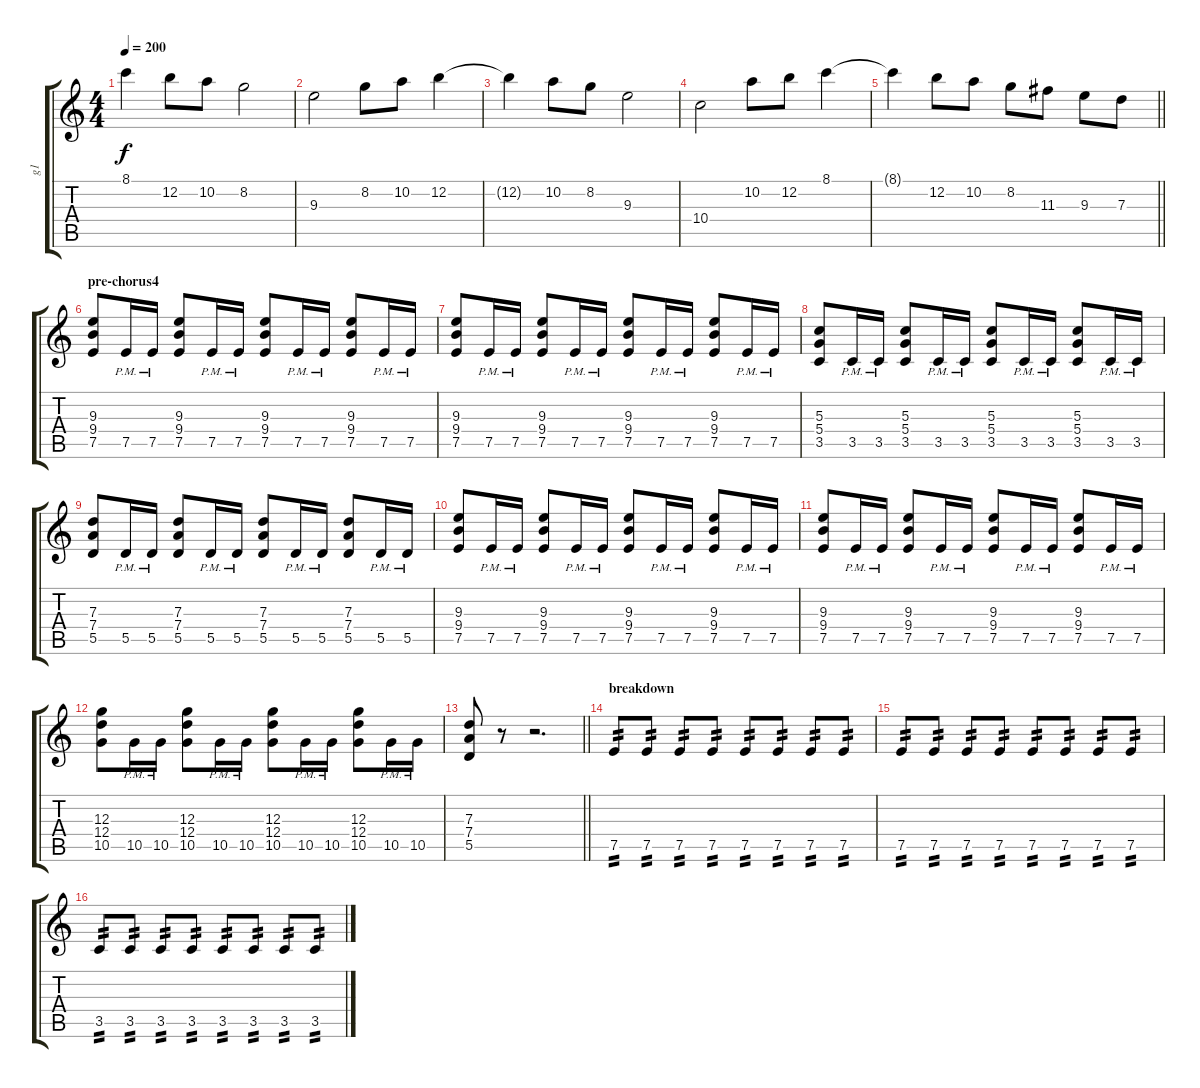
\track ("g1" "g1") {instrument distortionguitar}
\staff {score tabs}
\tuning (E4 B3 G3 D3 A2 E2) {hide}
\ts (4 4)
\tempo 200
\clef g2
\ks c
8.1{t}.4{dy f} 12.2.8 10.2.8 8.2.2 |
9.3.2 8.2.8 10.2.8 12.2.4 |
12.2{t}.4 10.2.8 8.2.8 9.3.2 |
10.4.2 10.2.8 12.2.8 8.1.4 |
\barLineRight lightlight
8.1{t}.4 12.2.8 10.2.8 8.2.8 11.3.8 9.3.8 7.3.8 |
\section ("" "pre-chorus4")
(9.3 9.4 7.5).8 7.5{pm}.16 7.5{pm}.16 (9.3 9.4 7.5).8 7.5{pm}.16 7.5{pm}.16 (9.3 9.4 7.5).8 7.5{pm}.16 7.5{pm}.16 (9.3 9.4 7.5).8 7.5{pm}.16 7.5{pm}.16 |
(9.3 9.4 7.5).8 7.5{pm}.16 7.5{pm}.16 (9.3 9.4 7.5).8 7.5{pm}.16 7.5{pm}.16 (9.3 9.4 7.5).8 7.5{pm}.16 7.5{pm}.16 (9.3 9.4 7.5).8 7.5{pm}.16 7.5{pm}.16 |
(5.3 5.4 3.5).8 3.5{pm}.16 3.5{pm}.16 (5.3 5.4 3.5).8 3.5{pm}.16 3.5{pm}.16 (5.3 5.4 3.5).8 3.5{pm}.16 3.5{pm}.16 (5.3 5.4 3.5).8 3.5{pm}.16 3.5{pm}.16 |
(7.3 7.4 5.5).8 5.5{pm}.16 5.5{pm}.16 (7.3 7.4 5.5).8 5.5{pm}.16 5.5{pm}.16 (7.3 7.4 5.5).8 5.5{pm}.16 5.5{pm}.16 (7.3 7.4 5.5).8 5.5{pm}.16 5.5{pm}.16 |
(9.3 9.4 7.5).8 7.5{pm}.16 7.5{pm}.16 (9.3 9.4 7.5).8 7.5{pm}.16 7.5{pm}.16 (9.3 9.4 7.5).8 7.5{pm}.16 7.5{pm}.16 (9.3 9.4 7.5).8 7.5{pm}.16 7.5{pm}.16 |
(9.3 9.4 7.5).8 7.5{pm}.16 7.5{pm}.16 (9.3 9.4 7.5).8 7.5{pm}.16 7.5{pm}.16 (9.3 9.4 7.5).8 7.5{pm}.16 7.5{pm}.16 (9.3 9.4 7.5).8 7.5{pm}.16 7.5{pm}.16 |
(12.3 12.4 10.5).8 10.5{pm}.16 10.5{pm}.16 (12.3 12.4 10.5).8 10.5{pm}.16 10.5{pm}.16 (12.3 12.4 10.5).8 10.5{pm}.16 10.5{pm}.16 (12.3 12.4 10.5).8 10.5{pm}.16 10.5{pm}.16 |
\barLineRight lightlight
(7.3 7.4 5.5).8 r.8 r.2{d} |
\section ("" "breakdown")
7.5.8{tp 2 instrument acousticguitarsteel} 7.5.8{tp 2} 7.5.8{tp 2} 7.5.8{tp 2} 7.5.8{tp 2} 7.5.8{tp 2} 7.5.8{tp 2} 7.5.8{tp 2} |
7.5.8{tp 2} 7.5.8{tp 2} 7.5.8{tp 2} 7.5.8{tp 2} 7.5.8{tp 2} 7.5.8{tp 2} 7.5.8{tp 2} 7.5.8{tp 2} |
3.5.8{tp 2} 3.5.8{tp 2} 3.5.8{tp 2} 3.5.8{tp 2} 3.5.8{tp 2} 3.5.8{tp 2} 3.5.8{tp 2} 3.5.8{tp 2}
